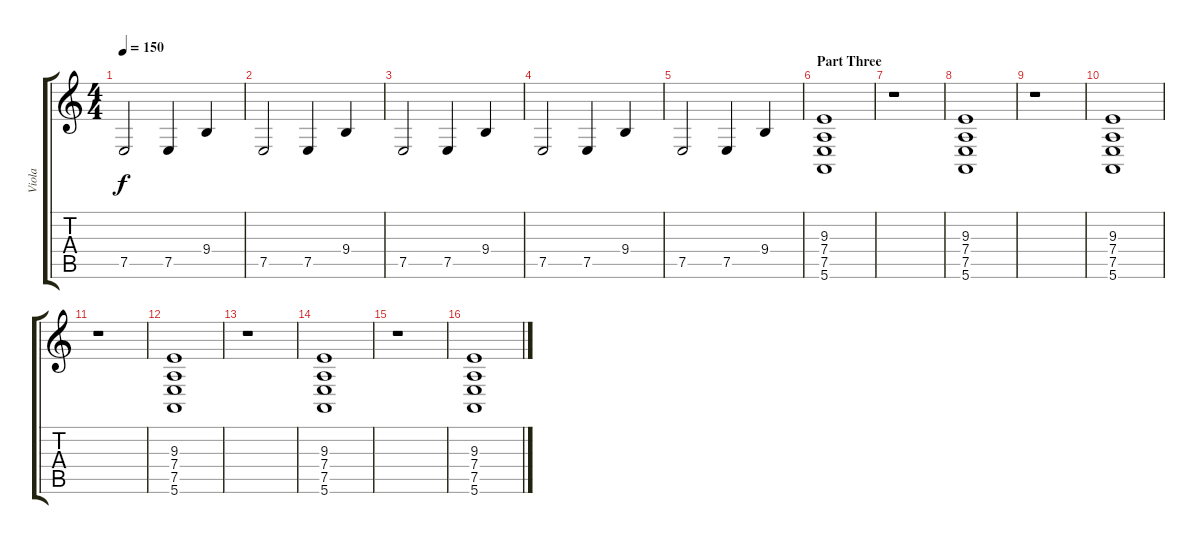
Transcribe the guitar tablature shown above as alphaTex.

\track ("Viola" "Viola") {instrument viola}
\staff {score tabs}
\tuning (E4 B3 G3 D3 A2 E2) {hide}
\ts (4 4)
\tempo 150
\clef g2
\ks c
7.5.2{dy f} 7.5.4 9.4.4 |
7.5.2 7.5.4 9.4.4 |
7.5.2 7.5.4 9.4.4 |
7.5.2 7.5.4 9.4.4 |
7.5.2 7.5.4 9.4.4 |
\section ("" "Part Three")
(9.3 7.4 7.5 5.6).1 |
r.1 |
(9.3 7.4 7.5 5.6).1 |
r.1 |
(9.3 7.4 7.5 5.6).1 |
r.1 |
(9.3 7.4 7.5 5.6).1 |
r.1 |
(9.3 7.4 7.5 5.6).1 |
r.1 |
(9.3 7.4 7.5 5.6).1
